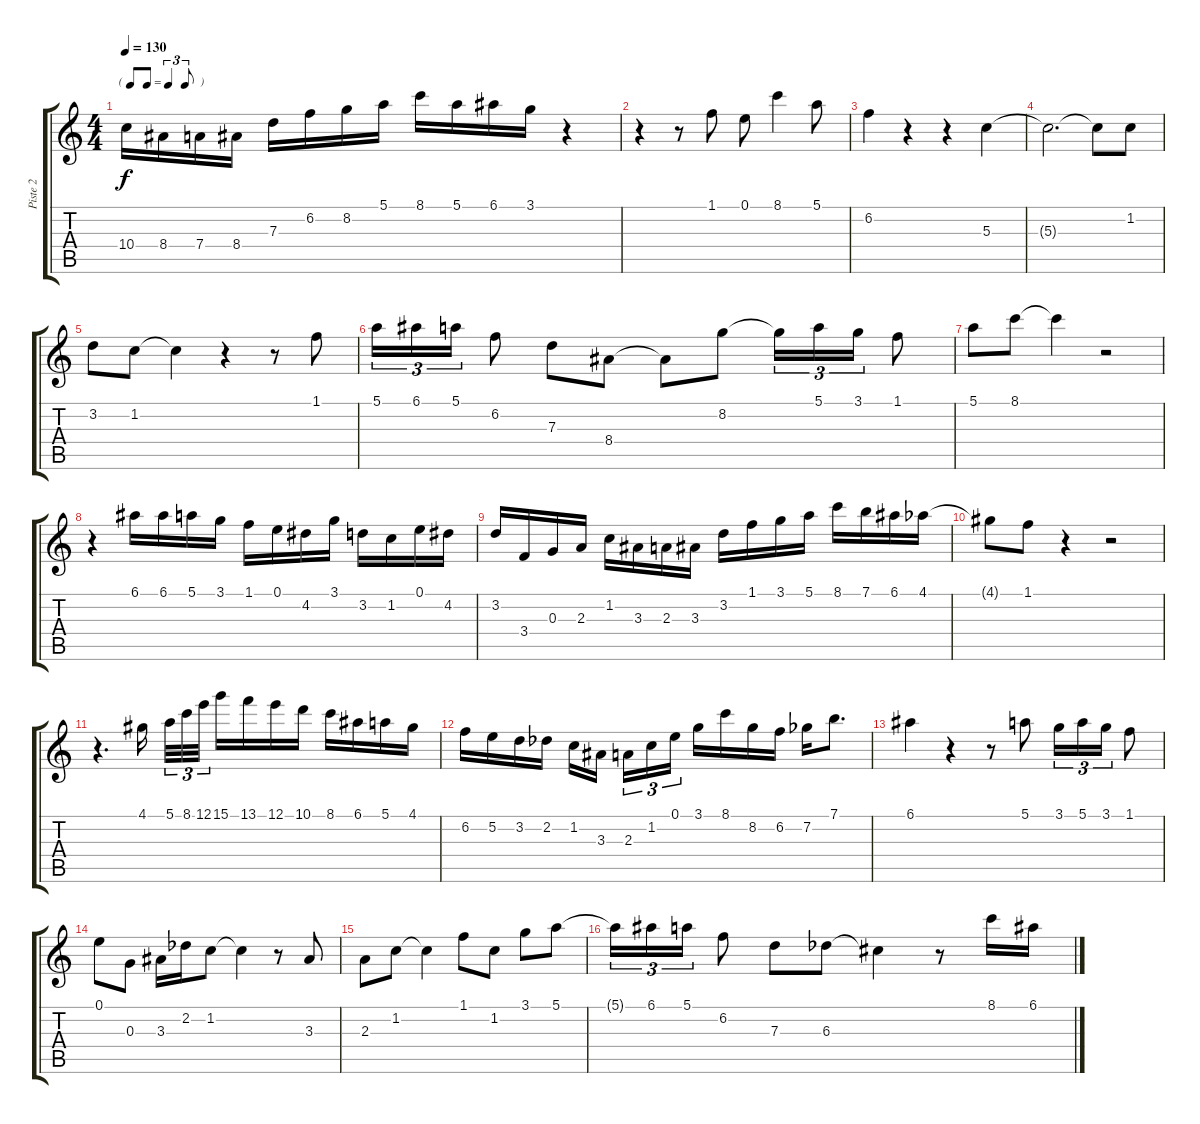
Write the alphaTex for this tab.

\track ("Piste 2" "Piste 2") {instrument electricguitarjazz}
\staff {score tabs}
\tuning (E4 B3 G3 D3 A2 E2) {hide}
\ts (4 4)
\tf triplet8th
\tempo 130
\clef g2
\ks c
10.4.16{dy f} 8.4.16 7.4.16 8.4.16 7.3.16 6.2.16 8.2.16 5.1.16 8.1.16 5.1.16 6.1.16 3.1.16 r.4 |
r.4 r.8 1.1.8 0.1.8 8.1.4 5.1.8 |
6.2.4 r.4 r.4 5.3.4 |
5.3{t}.2{d} 5.3{t}.8 1.2.8 |
3.2.8 1.2.8 1.2{t}.4 r.4 r.8 1.1.8 |
5.1.16{tu (3 2)} 6.1.16{tu (3 2)} 5.1.16{tu (3 2)} 6.2.8 7.3.8 8.4.8 8.4{t}.8 8.2.8 8.2{t}.16{tu (3 2)} 5.1.16{tu (3 2)} 3.1.16{tu (3 2)} 1.1.8 |
5.1.8 8.1.8 8.1{t}.4 r.2 |
r.4 6.1.16 6.1.16 5.1.16 3.1.16 1.1.16 0.1.16 4.2.16 3.1.16 3.2.16 1.2.16 0.1.16 4.2.16 |
3.2.16 3.4.16 0.3.16 2.3.16 1.2.16 3.3.16 2.3.16 3.3.16 3.2.16 1.1.16 3.1.16 5.1.16 8.1.16 7.1.16 6.1.16 4.1{acc b}.16 |
4.1{t}.8 1.1.8 r.4 r.2 |
r.4{d} 4.1.16{beam splitsecondary} 5.1.32{tu (3 2)} 8.1.32{tu (3 2)} 12.1.32{tu (3 2)} 15.1.16 13.1.16 12.1.16 10.1.16 8.1.16 6.1.16 5.1.16 4.1.16 |
6.2.16 5.2.16 3.2.16 2.2{acc b}.16 1.2.16 3.3.16{beam splitsecondary} 2.3.16{tu (3 2)} 1.2.16{tu (3 2)} 0.1.16{tu (3 2)} 3.1.16 8.1.16 8.2.16 6.2.16 7.2{acc b}.16 7.1.8{d} |
6.1.4 r.4 r.8 5.1.8 3.1.16{tu (3 2)} 5.1.16{tu (3 2)} 3.1.16{tu (3 2)} 1.1.8 |
0.1.8 0.3.8 3.3.16 2.2{acc b}.16 1.2.8 1.2{t}.4 r.8 3.3.8 |
2.3.8 1.2.8 1.2{t}.4 1.1.8 1.2.8 3.1.8 5.1.8 |
5.1{t}.16{tu (3 2)} 6.1.16{tu (3 2)} 5.1.16{tu (3 2)} 6.2.8 7.3.8 6.3{acc b}.8 6.3{t}.4 r.8 8.1.16 6.1.16
